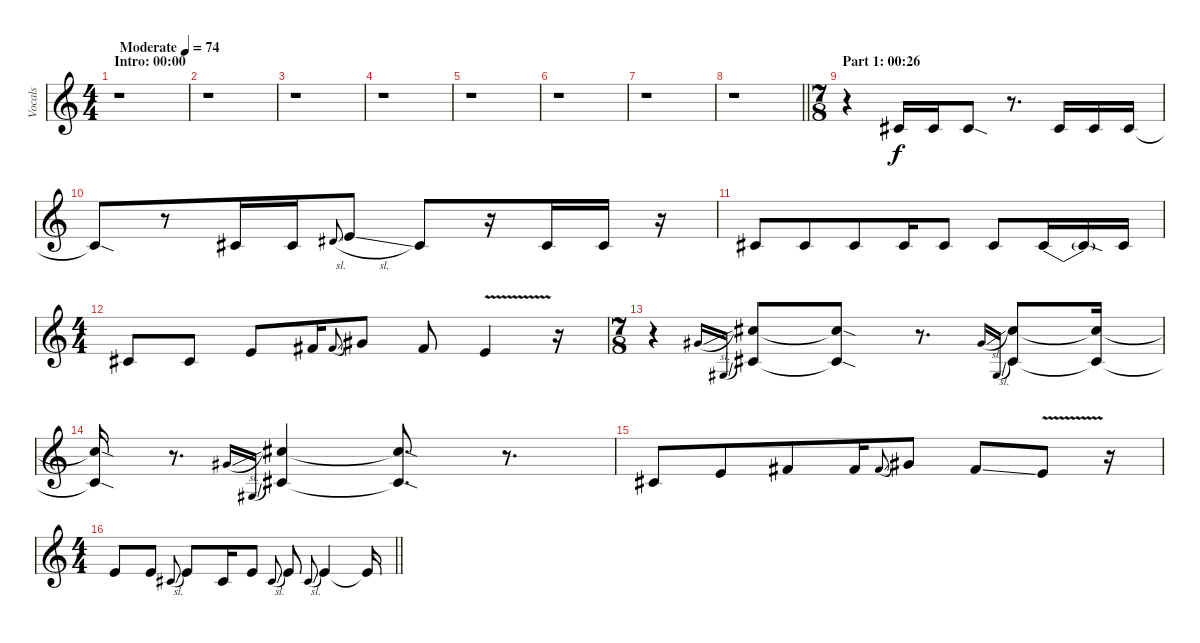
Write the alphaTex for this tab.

\track ("Vocals" "Vocals") {instrument lead2sawtooth}
\staff {score}
\tuning (Db4 Ab3 E3 B2 Gb2 Db2) {hide}
\ts (4 4)
\section ("" "Intro: 00:00")
\tempo (74 "Moderate")
\clef g2
\ks c
r.1{dy f instrument lead2sawtooth} |
r.1 |
r.1 |
r.1 |
r.1 |
r.1 |
r.1 |
\barLineRight lightlight
r.1 |
\ts (7 8)
\section ("" "Part 1: 00:26")
r.4 5.2.16 5.2.16 5.2{sod}.8 r.8{d} 5.2.16 5.2.16 5.2.16 |
5.2{sod t}.8 r.8 5.2.16 5.2.16 7.2{sl}.8{gr onbeat} 8.2{sl}.8 5.2.8 r.16 5.2.16 5.2.16 r.16 |
5.2.8 5.2.8 5.2.8 5.2.16 5.2.8 5.2.8 5.2{be (bendrelease 0 0 15 8 45 8 60 0)}.16 5.2{sod t}.16 5.2.16 |
\ts (4 4)
5.2.8 5.2.8 8.2.8 5.1.16 5.1{sl}.8{gr onbeat} 7.1.8 5.1.8 8.2{v}.4 r.16 |
\ts (7 8)
r.4 7.1{sl}.16{gr onbeat} 4.3{sl}.16{gr onbeat} (12.1 9.3).8 (12.1{sod t} 9.3{sod t}).8 r.8{d} 7.1{sl}.16{gr onbeat} 4.3{sl}.16{gr onbeat} (12.1 9.3).8 (12.1{t} 9.3{t}).16 |
(12.1{sod t} 9.3{sod t}).16 r.8{d} 7.1{sl}.16{gr onbeat} 4.3{sl}.16{gr onbeat} (12.1 9.3).4 (12.1{sod t} 9.3{sod t}).8{d} r.8{d} |
5.2.8 8.2.8 5.1.8 5.1.16 5.1{sl}.8{gr onbeat} 7.1.8 10.2{ss}.8 8.2{v}.8 r.16 |
\ts (4 4)
\barLineRight lightlight
8.2.8 8.2.8 5.2{sl}.8{gr onbeat} 8.2.8 5.2.16 8.2.8 5.2{sl}.8{gr onbeat} 8.2.8 5.2{sl}.8{gr onbeat} 8.2.4 8.2{t}.16
